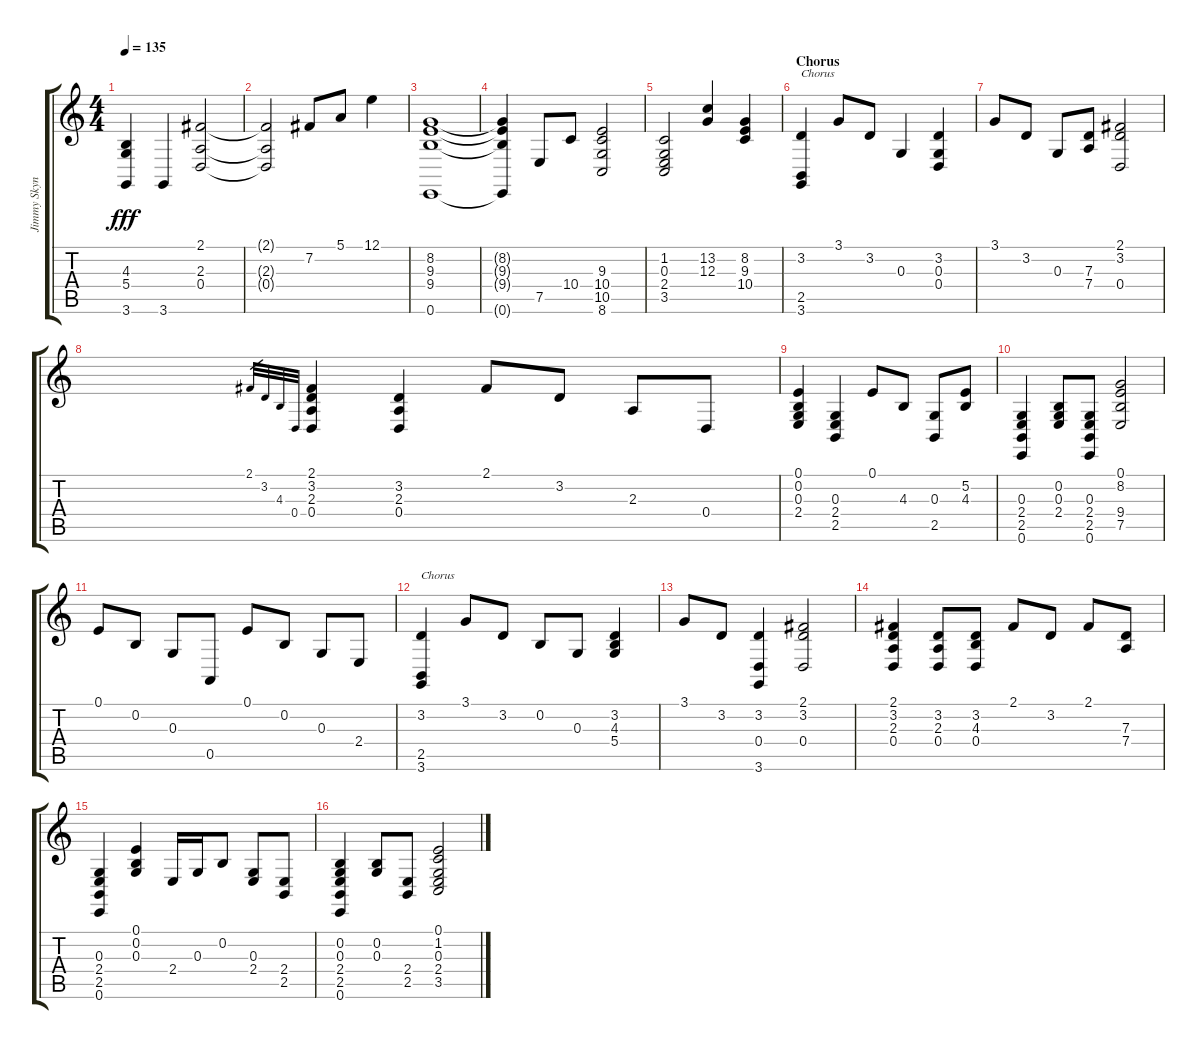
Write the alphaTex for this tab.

\track ("Jimmy Skynyrd" "Jimmy Skyn") {instrument electricgrandpiano}
\staff {score tabs}
\tuning (E4 B3 G3 D3 A2 E2) {hide}
\ts (4 4)
\tempo 135
\clef g2
\ks c
(4.3{t} 5.4{t} 3.6{t}).4{dy fff} 3.6.4 (2.1 2.3 0.4).2 |
(2.1{t} 2.3{t} 0.4{t}).2 7.2.8 5.1.8 12.1.4 |
(8.2 9.3 9.4 0.6).1 |
(8.2{t} 9.3{t} 9.4{t} 0.6{t}).4 7.5.8 10.4.8 (9.3 10.4 10.5 8.6).2 |
(1.2 0.3 2.4 3.5).2 (13.2 12.3).4 (8.2 9.3 10.4).4 |
\section ("" "Chorus")
(3.2 2.5 3.6).4{txt "Chorus" volume 14} 3.1.8 3.2.8 0.3.4 (3.2 0.3 0.4).4 |
3.1.8 3.2.8 0.3.8 (7.3 7.4).8 (2.1 3.2 0.4).2 |
2.1.32{gr} 3.2.32{gr} 4.3.32{gr} 0.4.32{gr} (2.1 3.2 2.3 0.4).4 (3.2 2.3 0.4).4 2.1.8 3.2.8 2.3.8 0.4.8 |
(0.1 0.2 0.3 2.4).4 (0.3 2.4 2.5).4 0.1.8 4.3.8 (0.3 2.5).8 (5.2 4.3).8 |
(0.3 2.4 2.5 0.6).4 (0.2 0.3 2.4).8 (0.3 2.4 2.5 0.6).8 (0.1 8.2 9.4 7.5).2 |
0.1.8 0.2.8 0.3.8 0.5.8 0.1.8 0.2.8 0.3.8 2.4.8 |
(3.2 2.5 3.6).4{txt "Chorus"} 3.1.8 3.2.8 0.2.8 0.3.8 (3.2 4.3 5.4).4 |
3.1.8 3.2.8 (3.2 0.4 3.6).4 (2.1 3.2 0.4).2 |
(2.1 3.2 2.3 0.4).4 (3.2 2.3 0.4).8 (3.2 4.3 0.4).8 2.1.8 3.2.8 2.1.8 (7.3 7.4).8 |
(0.3 2.4 2.5 0.6).4 (0.1 0.2 0.3).4 2.4.16 0.3.16 0.2.8 (0.3 2.4).8 (2.4 2.5).8 |
(0.2 0.3 2.4 2.5 0.6).4 (0.2 0.3).8 (2.4 2.5).8 (0.1 1.2 0.3 2.4 3.5).2
